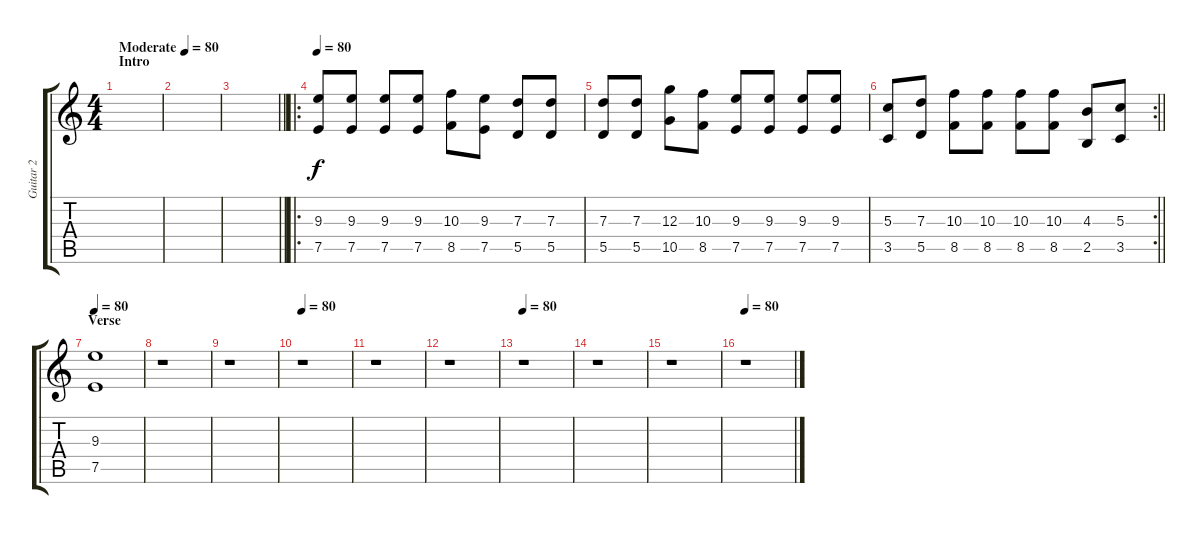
\track ("Guitar 2" "Guitar 2") {instrument distortionguitar}
\staff {score tabs}
\tuning (E4 B3 G3 D3 A2 E2) {hide}
\ts (4 4)
\section ("" "Intro")
\tempo (80 "Moderate")
\clef g2
\ks c
|
|
\barLineRight lightlight
|
\ro
\tempo 80
(9.3 7.5).8 (9.3 7.5).8 (9.3 7.5).8 (9.3 7.5).8 (10.3 8.5).8 (9.3 7.5).8 (7.3 5.5).8 (7.3 5.5).8 |
(7.3 5.5).8 (7.3 5.5).8 (12.3 10.5).8 (10.3 8.5).8 (9.3 7.5).8 (9.3 7.5).8 (9.3 7.5).8 (9.3 7.5).8 |
\rc 2
\barLineRight lightlight
(5.3 3.5).8 (7.3 5.5).8 (10.3 8.5).8 (10.3 8.5).8 (10.3 8.5).8 (10.3 8.5).8 (4.3 2.5).8 (5.3 3.5).8 |
\section ("" "Verse")
\tempo 80
(9.3 7.5).1{instrument distortionguitar} |
r.1 |
r.1 |
\tempo 80
r.1 |
r.1 |
r.1 |
\tempo 80
r.1 |
r.1 |
r.1 |
\tempo 80
r.1
